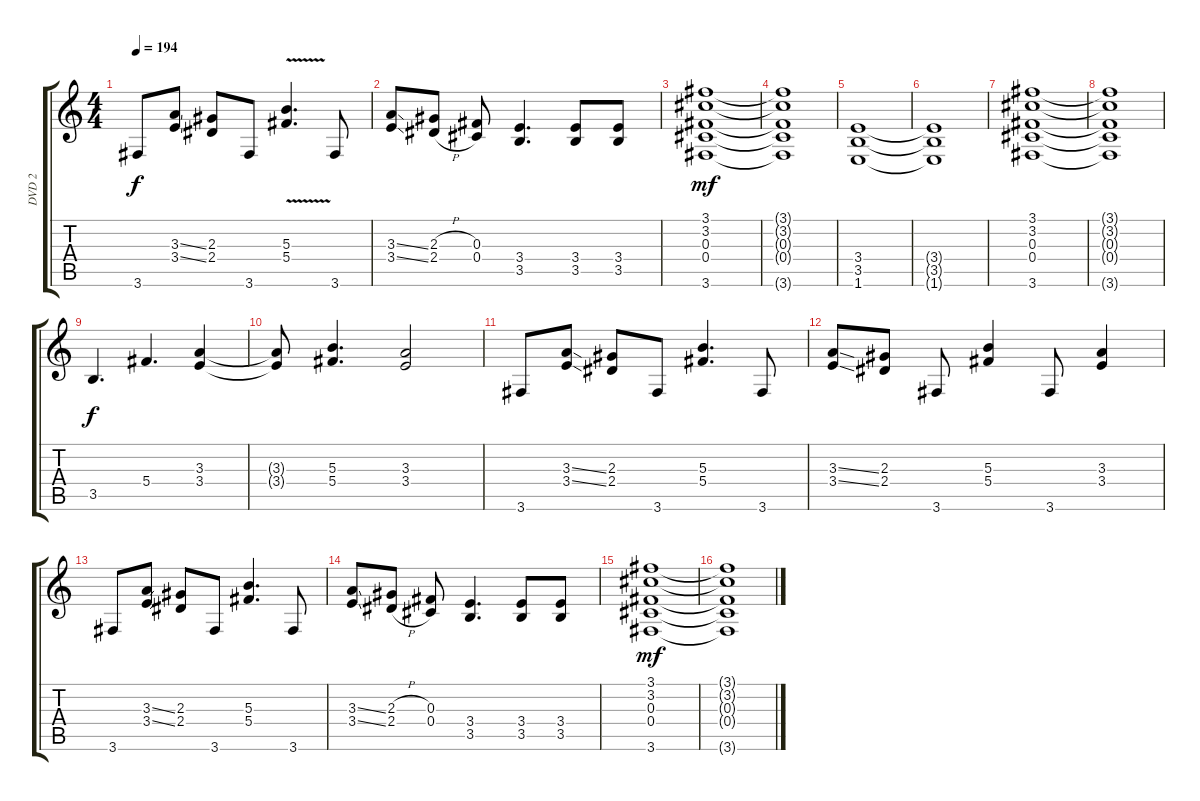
\track ("DVD 2" "DVD 2") {mute instrument distortionguitar}
\staff {score tabs}
\tuning (Eb4 Bb3 Gb3 Db3 Ab2 Eb2) {hide}
\ts (4 4)
\tempo 194
\clef g2
\ks c
3.6.8{dy f} (3.3{ss} 3.4{ss}).8 (2.3 2.4).8 3.6.8 (5.3{v} 5.4{v}).4{d} 3.6.8 |
(3.3{ss} 3.4{ss}).8 (2.3{h} 2.4{h}).8 (0.3 0.4).8 (3.4 3.5).4{d} (3.4 3.5).8 (3.4 3.5).8 |
(3.1 3.2 0.3 0.4 3.6).1{dy mf} |
(3.1{t} 3.2{t} 0.3{t} 0.4{t} 3.6{t}).1 |
(3.4 3.5 1.6).1 |
(3.4{t} 3.5{t} 1.6{t}).1 |
(3.1 3.2 0.3 0.4 3.6).1 |
(3.1{t} 3.2{t} 0.3{t} 0.4{t} 3.6{t}).1 |
3.5.4{d dy f} 5.4.4{d} (3.3 3.4).4 |
(3.3{t} 3.4{t}).8 (5.3 5.4).4{d} (3.3 3.4).2 |
3.6.8 (3.3{ss} 3.4{ss}).8 (2.3 2.4).8 3.6.8 (5.3 5.4).4{d} 3.6.8 |
(3.3{ss} 3.4{ss}).8 (2.3 2.4).8 3.6.8 (5.3 5.4).4 3.6.8 (3.3 3.4).4 |
3.6.8 (3.3{ss} 3.4{ss}).8 (2.3 2.4).8 3.6.8 (5.3 5.4).4{d} 3.6.8 |
(3.3{ss} 3.4{ss}).8 (2.3{h} 2.4{h}).8 (0.3 0.4).8 (3.4 3.5).4{d} (3.4 3.5).8 (3.4 3.5).8 |
(3.1 3.2 0.3 0.4 3.6).1{dy mf} |
(3.1{t} 3.2{t} 0.3{t} 0.4{t} 3.6{t}).1
